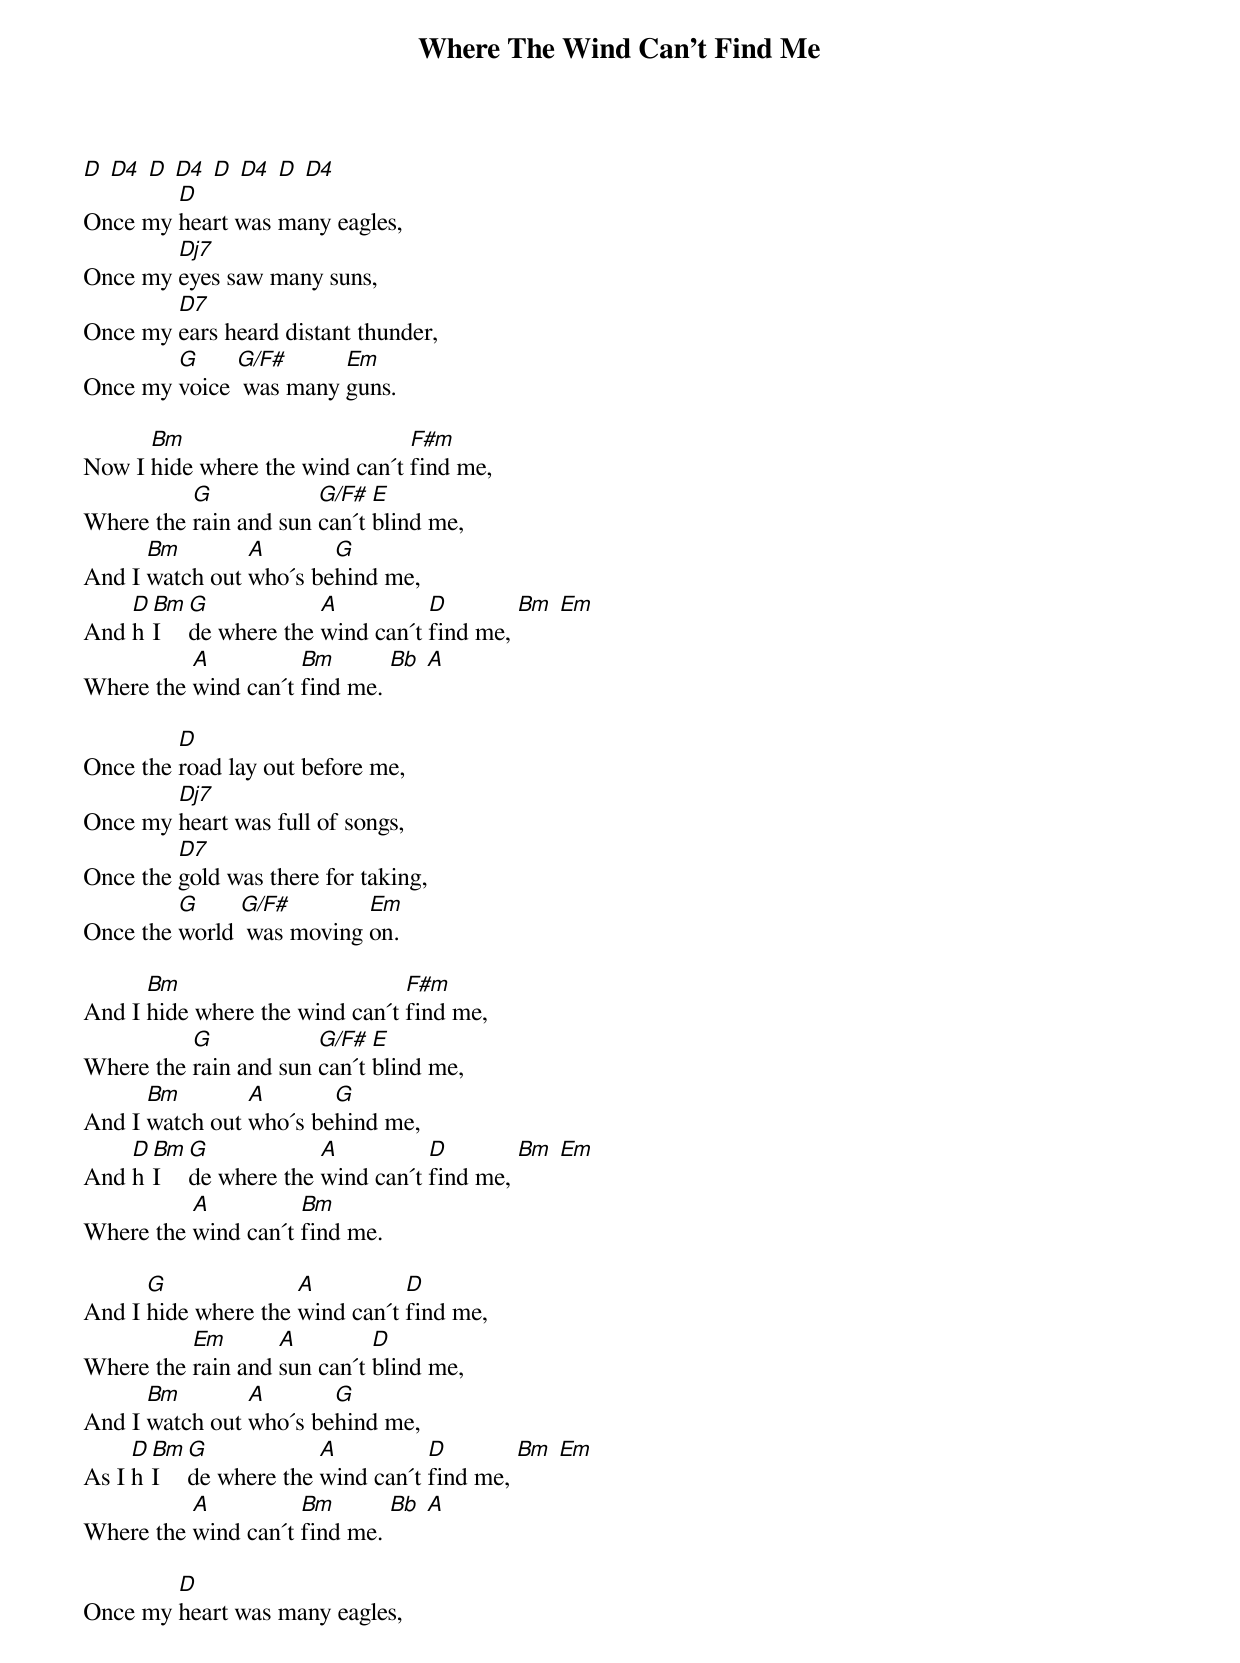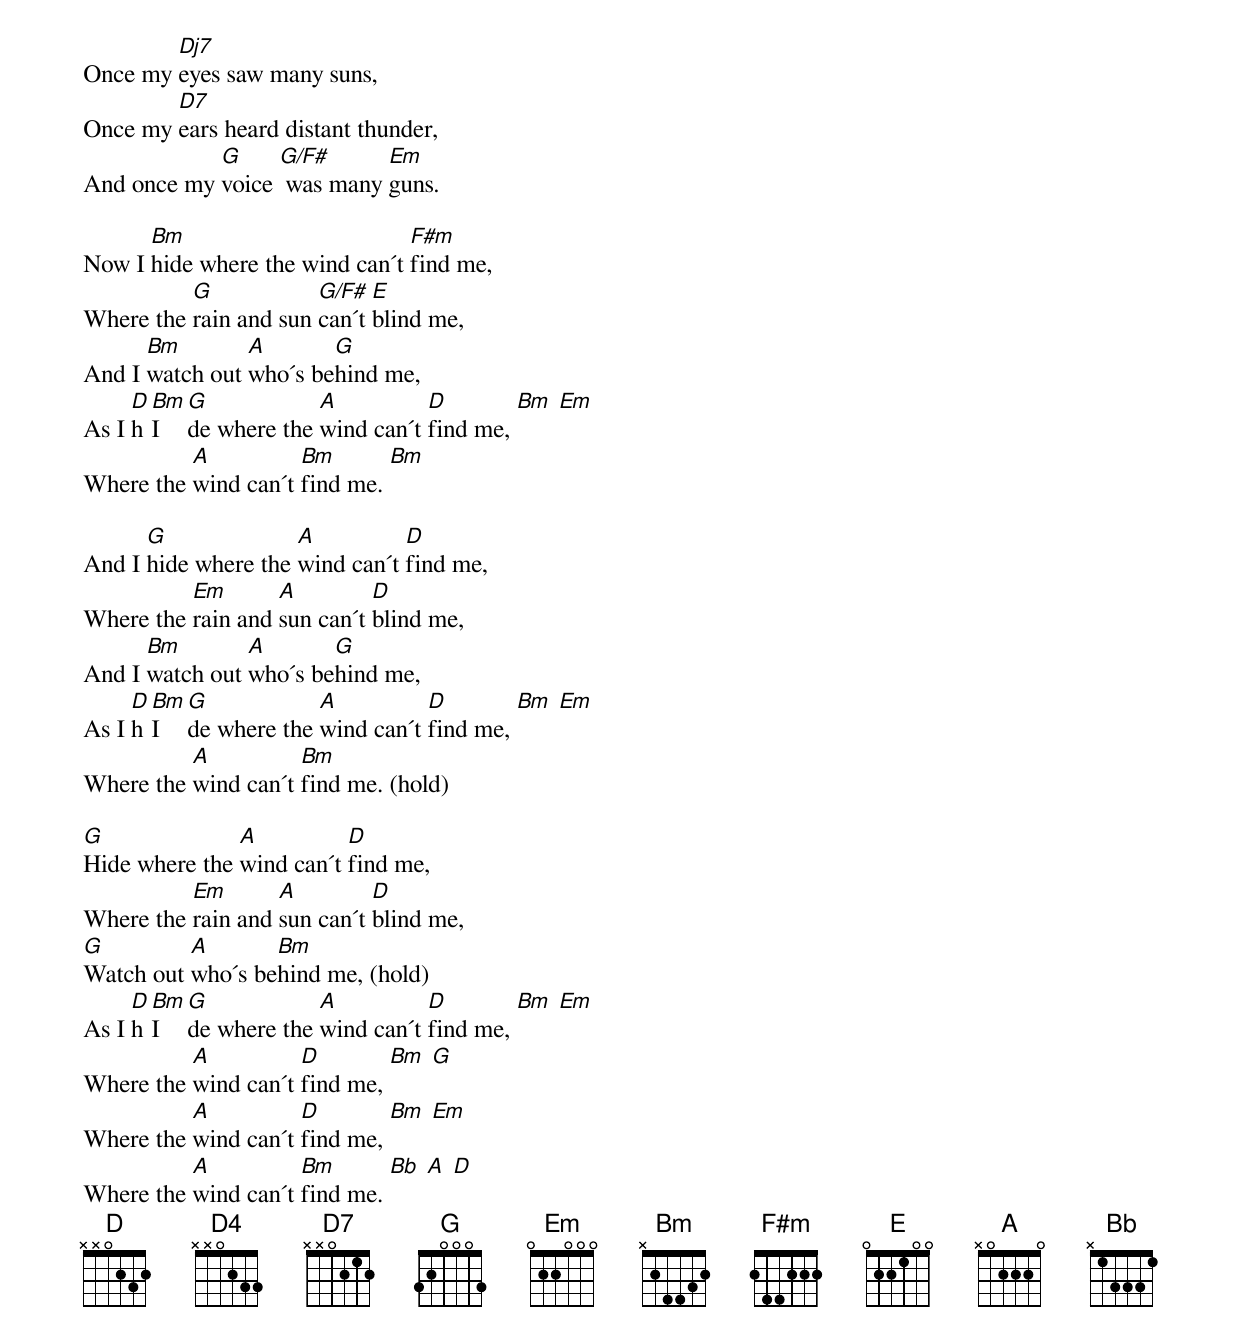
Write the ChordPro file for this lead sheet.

{title: Where The Wind Can't Find Me}
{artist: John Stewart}
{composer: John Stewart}
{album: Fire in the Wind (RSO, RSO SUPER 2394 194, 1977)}

[D] [D4] [D] [D4] [D] [D4] [D] [D4]
Once my [D]heart was many eagles,
Once my [Dj7]eyes saw many suns,
Once my [D7]ears heard distant thunder,
Once my [G]voice [G/F#] was many [Em]guns.

Now I [Bm]hide where the wind can´t [F#m]find me,
Where the [G]rain and sun [G/F#]can´t [E]blind me,
And I [Bm]watch out [A]who´s be[G]hind me,
And [D]h[Bm]I[G]de where the [A]wind can´t [D]find me, [Bm] [Em]
Where the [A]wind can´t [Bm]find me. [Bb] [A]

Once the [D]road lay out before me,
Once my [Dj7]heart was full of songs,
Once the [D7]gold was there for taking,
Once the [G]world [G/F#] was moving [Em]on.

And I [Bm]hide where the wind can´t [F#m]find me,
Where the [G]rain and sun [G/F#]can´t [E]blind me,
And I [Bm]watch out [A]who´s be[G]hind me,
And [D]h[Bm]I[G]de where the [A]wind can´t [D]find me, [Bm] [Em]
Where the [A]wind can´t [Bm]find me.

And I [G]hide where the [A]wind can´t [D]find me,
Where the [Em]rain and [A]sun can´t [D]blind me,
And I [Bm]watch out [A]who´s be[G]hind me,
As I [D]h[Bm]I[G]de where the [A]wind can´t [D]find me, [Bm] [Em]
Where the [A]wind can´t [Bm]find me. [Bb] [A]

Once my [D]heart was many eagles,
Once my [Dj7]eyes saw many suns,
Once my [D7]ears heard distant thunder,
And once my [G]voice [G/F#] was many [Em]guns.

Now I [Bm]hide where the wind can´t [F#m]find me,
Where the [G]rain and sun [G/F#]can´t [E]blind me,
And I [Bm]watch out [A]who´s be[G]hind me,
As I [D]h[Bm]I[G]de where the [A]wind can´t [D]find me, [Bm] [Em]
Where the [A]wind can´t [Bm]find me. [Bm]

And I [G]hide where the [A]wind can´t [D]find me,
Where the [Em]rain and [A]sun can´t [D]blind me,
And I [Bm]watch out [A]who´s be[G]hind me,
As I [D]h[Bm]I[G]de where the [A]wind can´t [D]find me, [Bm] [Em]
Where the [A]wind can´t [Bm]find me. (hold)

[G]Hide where the [A]wind can´t [D]find me,
Where the [Em]rain and [A]sun can´t [D]blind me,
[G]Watch out [A]who´s be[Bm]hind me, (hold)
As I [D]h[Bm]I[G]de where the [A]wind can´t [D]find me, [Bm] [Em]
Where the [A]wind can´t [D]find me, [Bm] [G]
Where the [A]wind can´t [D]find me, [Bm] [Em]
Where the [A]wind can´t [Bm]find me. [Bb] [A] [D]
